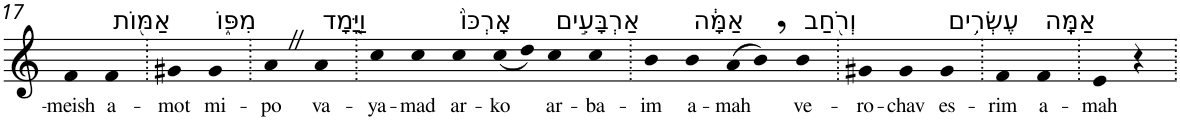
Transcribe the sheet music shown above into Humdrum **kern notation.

**kern	**text
*part1	*part1
*staff1	*staff1
*I"Piano	*
*I'Pno	*
!!LO:PB:g=z
*clefG2	*
*k[]	*
=17	=17
!	!LO:LY:b
4f	-meish
!LO:TX:a:t=אַמּ֖וֹת	!
!	!LO:LY:b
4f	a-
=18.	=18.
!	!LO:LY:b
4g#X	-mot
!LO:TX:a:t=מִפּ֑וֹ	!
!	!LO:LY:b
4g#	mi-
=19.	=19.
!	!LO:LY:b
4aZ	-po
!LO:TX:a:t=וַיָּ֤מָד	!
!	!LO:LY:b
4a	va-
=20.	=20.
!	!LO:LY:b
4cc	-ya-
!	!LO:LY:b
4cc	-mad
!LO:TX:a:t=אָרְכּוֹ֙	!
!	!LO:LY:b
4cc	ar-
!	!LO:LY:b
(<8cc	-ko
8dd)	.
!LO:TX:a:t=אַרְבָּעִ֣ים	!
!	!LO:LY:b
4cc	ar-
!	!LO:LY:b
4cc	-ba-
=21.	=21.
!	!LO:LY:b
4b	-im
!LO:TX:a:t=אַמָּ֔ה	!
!	!LO:LY:b
4b	a-
!	!LO:LY:b
(>8a	-mah
8b,)	.
!LO:TX:a:t=וְרֹ֖חַב	!
!	!LO:LY:b
4b	ve-
=22.	=22.
!	!LO:LY:b
4g#X	-ro-
!	!LO:LY:b
4g#	-chav
!LO:TX:a:t=עֶשְׂרִ֥ים	!
!	!LO:LY:b
4g#	es-
=23.	=23.
!	!LO:LY:b
4f	-rim
!LO:TX:a:t=אַמָּֽה	!
!	!LO:LY:b
4f	a-
=24.	=24.
!	!LO:LY:b
4e	-mah
4r	.
=.	=.
*-	*-
